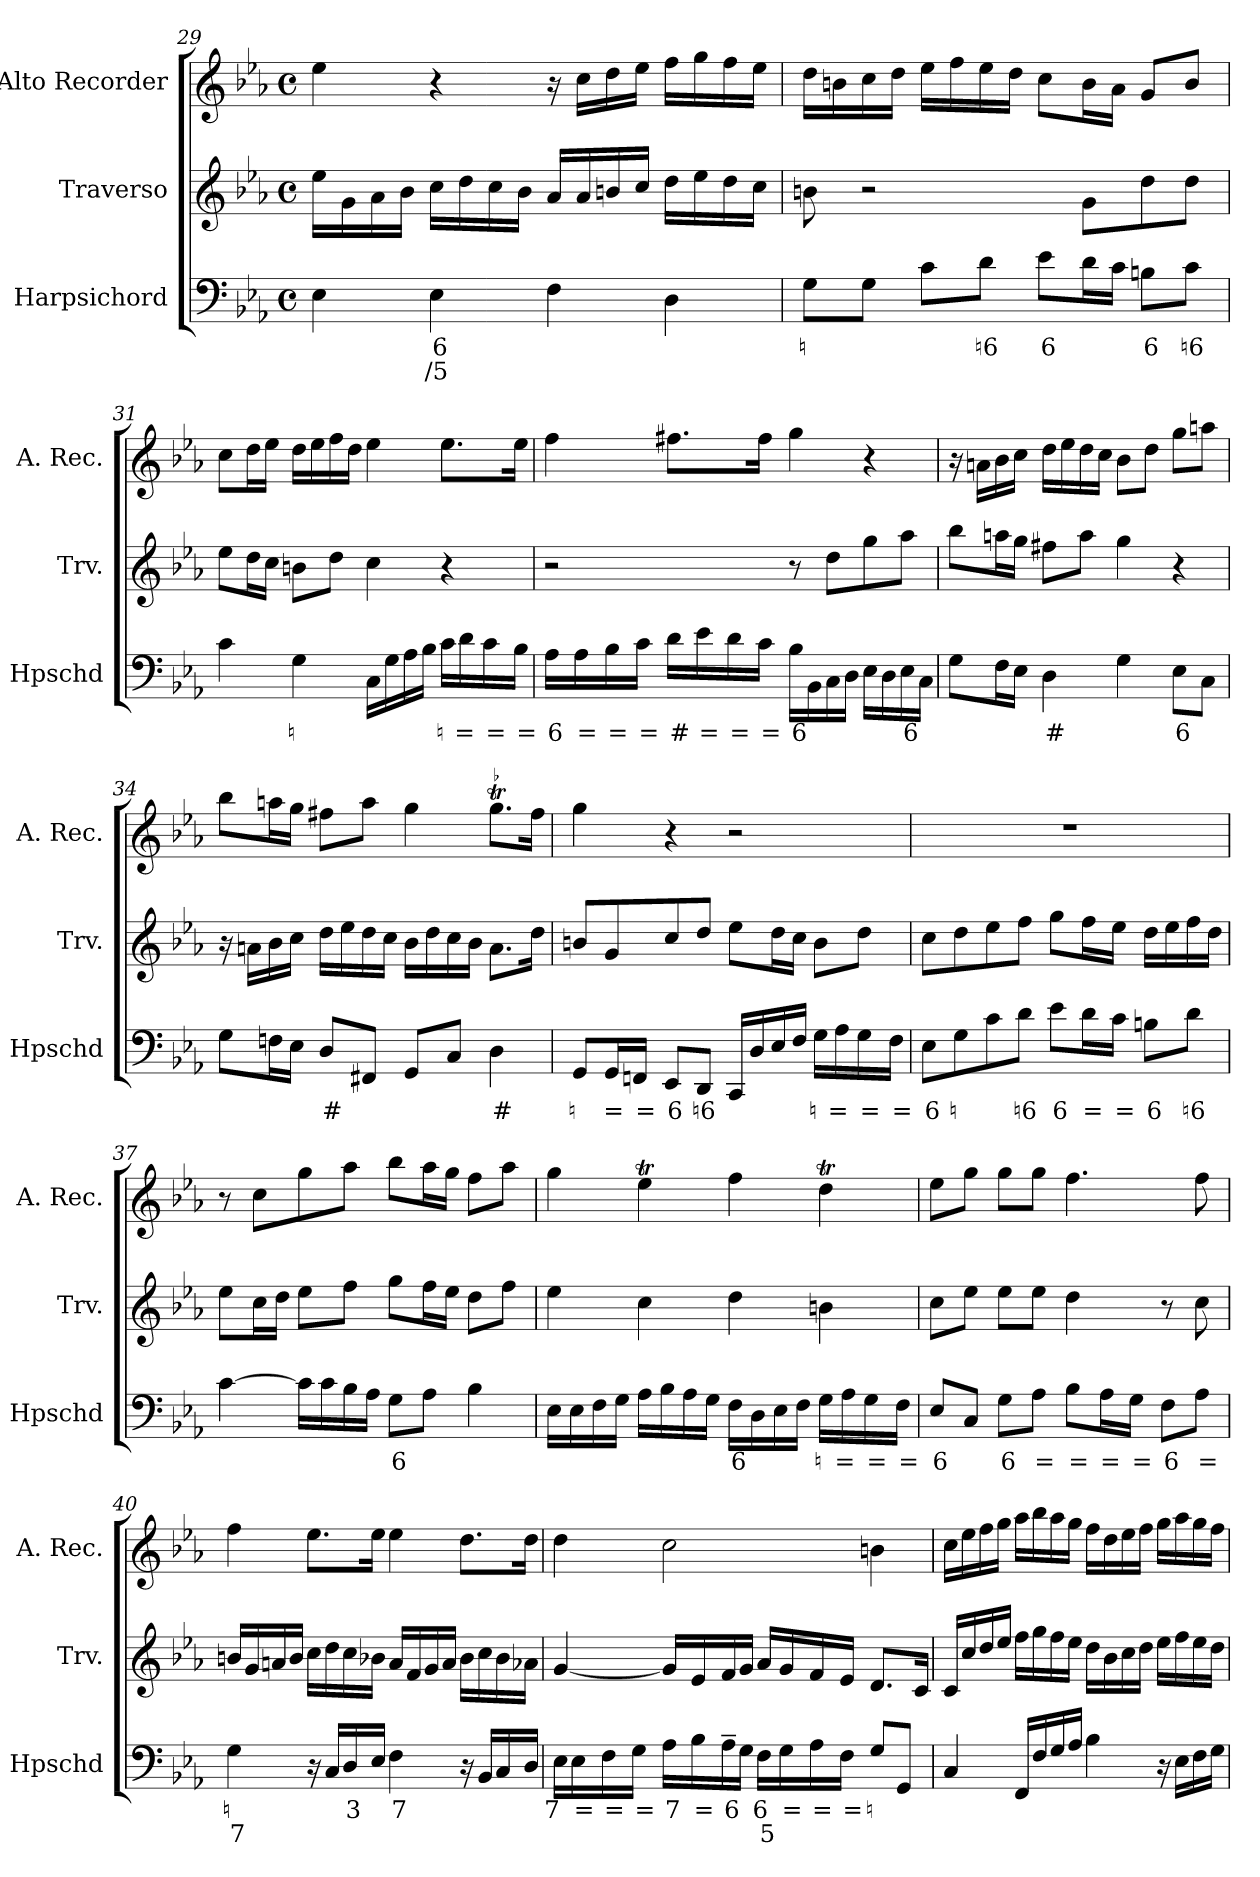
**kern	**text	**text	**kern	**kern
*part3	*part3	*part3	*part2	*part1
*staff3	*staff3	*staff3	*staff2	*staff1
*I"Harpsichord	*	*	*I"Traverso	*I"Alto Recorder
*I'Hpschd	*	*	*I'Trv.	*I'A. Rec.
*clefF4	*	*	*clefG2	*clefG2
*k[b-e-a-]	*	*	*k[b-e-a-]	*k[b-e-a-]
*M4/4	*	*	*M4/4	*M4/4
*met(c)	*	*	*met(c)	*met(c)
=29	=29	=29	=29	=29
4E-\	.	.	16ee-\LL	4ee-\
.	.	.	16g\	.
.	.	.	16a-\	.
.	.	.	16b-\JJ	.
4E-\	6	/5	16cc\LL	4r
.	.	.	16dd\	.
.	.	.	16cc\	.
.	.	.	16b-\JJ	.
4F\	.	.	16a-/LL	16r
.	.	.	16a-/	16cc\LL
.	.	.	16bn/	16dd\
.	.	.	16cc/JJ	16ee-\JJ
4D\	.	.	16dd\LL	16ff\LL
.	.	.	16ee-\	16gg\
.	.	.	16dd\	16ff\
.	.	.	16cc\JJ	16ee-\JJ
=30	=30	=30	=30	=30
8G\L	♮	.	8bn\	16dd\LL
.	.	.	.	16bn\
8G\J	.	.	2r	16cc\
.	.	.	.	16dd\JJ
8c\L	.	.	.	16ee-\LL
.	.	.	.	16ff\
8d\J	♮6	.	.	16ee-\
.	.	.	.	16dd\JJ
8e-\L	6	.	.	8cc\L
16d\L	.	.	8g\L	16b\L
16c\JJ	.	.	.	16a-\JJ
8Bn\L	6	.	8dd\	8g/L
8c\J	♮6	.	8dd\J	8b/J
=31	=31	=31	=31	=31
4c\	.	.	8ee-\L	8cc\L
.	.	.	16dd\L	16dd\L
.	.	.	16cc\JJ	16ee-\JJ
4G\	♮	.	8bn\L	16dd\LL
.	.	.	.	16ee-\
.	.	.	8dd\J	16ff\
.	.	.	.	16dd\JJ
16C\LL	.	.	4cc\	4ee-\
16G\	.	.	.	.
16A-\	.	.	.	.
16B-\JJ	.	.	.	.
16c\LL	♮	.	4r	8.ee-\L
16d\	=	.	.	.
16c\	=	.	.	.
16B-\JJ	=	.	.	16ee-\Jk
=32	=32	=32	=32	=32
16A-\LL	6	.	2r	4ff\
16A-\	=	.	.	.
16B-\	=	.	.	.
16c\JJ	=	.	.	.
16d\LL	#	.	.	8.ff#X\L
16e-\	=	.	.	.
16d\	=	.	.	.
16c\JJ	=	.	.	16ff#\Jk
16B-\LL	6	.	8r	4gg\
16BB-\	.	.	.	.
16C\	.	.	8dd\L	.
16D\JJ	.	.	.	.
16E-\LL	.	.	8gg\	4r
16D\	.	.	.	.
16E-\	6	.	8aa-\J	.
16C\JJ	.	.	.	.
=33	=33	=33	=33	=33
8G\L	.	.	8bb-\L	16r
.	.	.	.	16an\LL
16F\L	.	.	16aan\L	16b-\
16E-\JJ	.	.	16gg\JJ	16cc\JJ
4D\	#	.	8ff#X\L	16dd\LL
.	.	.	.	16ee-\
.	.	.	8aa\J	16dd\
.	.	.	.	16cc\JJ
4G\	.	.	4gg\	8b-\L
.	.	.	.	8dd\J
8E-\L	6	.	4r	8gg\L
8C\J	.	.	.	8aan\J
=34	=34	=34	=34	=34
8G\L	.	.	16r	8bb-\L
.	.	.	16an\LL	.
16Fn\L	.	.	16b-\	16aan\L
16E-\JJ	.	.	16cc\JJ	16gg\JJ
8D/L	#	.	16dd\LL	8ff#X\L
.	.	.	16ee-\	.
8FF#X/J	.	.	16dd\	8aa\J
.	.	.	16cc\JJ	.
8GG/L	.	.	16b-\LL	4gg\
.	.	.	16dd\	.
8C/J	.	.	16cc\	.
.	.	.	16b-\JJ	.
4D\	#	.	8.a\L	8.ggt\L
.	.	.	16dd\Jk	16ff#\Jk
=35	=35	=35	=35	=35
8GG/L	♮	.	8bn/L	4gg\
16GG/L	=	.	8g/	.
16FFn/JJ	=	.	.	.
8EE-/L	6	.	8cc/	4r
8DD/J	♮6	.	8dd/J	.
16CC/LL	.	.	8ee-\L	2r
16D/	.	.	.	.
16E-/	.	.	16dd\L	.
16F/JJ	.	.	16cc\JJ	.
16G\LL	♮	.	8b\L	.
16A-\	=	.	.	.
16G\	=	.	8dd\J	.
16F\JJ	=	.	.	.
=36	=36	=36	=36	=36
8E-\L	6	.	8cc\L	1r
8G\	♮	.	8dd\	.
8c\	.	.	8ee-\	.
8d\J	♮6	.	8ff\J	.
8e-\L	6	.	8gg\L	.
16d\L	=	.	16ff\L	.
16c\JJ	=	.	16ee-\JJ	.
8Bn\L	6	.	16dd\LL	.
.	.	.	16ee-\	.
8d\J	♮6	.	16ff\	.
.	.	.	16dd\JJ	.
=37	=37	=37	=37	=37
[4c\	.	.	8ee-\L	8r
.	.	.	16cc\L	8cc\L
.	.	.	16dd\JJ	.
16c\LL]	.	.	8ee-\L	8gg\
16c\	.	.	.	.
16B-\	.	.	8ff\J	8aa-\J
16A-\JJ	.	.	.	.
8G\L	6	.	8gg\L	8bb-\L
8A-\J	.	.	16ff\L	16aa-\L
.	.	.	16ee-\JJ	16gg\JJ
4B-\	.	.	8dd\L	8ff\L
.	.	.	8ff\J	8aa-\J
=38	=38	=38	=38	=38
16E-\LL	.	.	4ee-\	4gg\
16E-\	.	.	.	.
16F\	.	.	.	.
16G\JJ	.	.	.	.
16A-\LL	.	.	4cc\	4ee-T\
16B-\	.	.	.	.
16A-\	.	.	.	.
16G\JJ	.	.	.	.
16F\LL	6	.	4dd\	4ff\
16D\	.	.	.	.
16E-\	.	.	.	.
16F\JJ	.	.	.	.
16G\LL	♮	.	4bn\	4ddt\
16A-\	=	.	.	.
16G\	=	.	.	.
16F\JJ	=	.	.	.
=39	=39	=39	=39	=39
8E-/L	6	.	8cc\L	8ee-\L
8C/J	.	.	8ee-\J	8gg\J
8G\L	6	.	8ee-\L	8gg\L
8A-\J	=	.	8ee-\J	8gg\J
8B-\L	=	.	4dd\	4.ff\
16A-\L	=	.	.	.
16G\JJ	=	.	.	.
8F\L	6	.	8r	.
8A-\J	=	.	8cc\	8ff\
=40	=40	=40	=40	=40
4G\	♮	7	16bn/LL	4ff\
.	.	.	16g/	.
.	.	.	16an/	.
.	.	.	16b/JJ	.
16r	.	.	16cc\LL	8.ee-\L
16C/LL	.	.	16dd\	.
16D/	3	.	16cc\	.
16E-/JJ	.	.	16b-X\JJ	16ee-\Jk
4F\	7	.	16a/LL	4ee-\
.	.	.	16f/	.
.	.	.	16g/	.
.	.	.	16a/JJ	.
16r	.	.	16b-\LL	8.dd\L
16BB-/LL	.	.	16cc\	.
16C/	.	.	16b-\	.
16D/JJ	.	.	16a-X\JJ	16dd\Jk
=41	=41	=41	=41	=41
16E-\LL	7	.	[4g/	4dd\
16E-\	=	.	.	.
16F\	=	.	.	.
16G\JJ	=	.	.	.
16A-\LL	7	.	16g/LL]	2cc\
16B-\	=	.	16e-/	.
16A-~\	6	.	16f/	.
16G\JJ	.	.	16g/JJ	.
16F\LL	6	5	16a-/LL	.
16G\	=	.	16g/	.
16A-\	=	.	16f/	.
16F\JJ	=	.	16e-/JJ	.
8G/L	♮	.	8.d/L	4bn\
8GG/J	.	.	.	.
.	.	.	16c/Jk	.
=42	=42	=42	=42	=42
4C/	.	.	16c/LL	16cc\LL
.	.	.	16cc/	16ee-\
.	.	.	16dd/	16ff\
.	.	.	16ee-/JJ	16gg\JJ
16FF/LL	.	.	16ff\LL	16aa-\LL
16F/	.	.	16gg\	16bb-\
16G/	.	.	16ff\	16aa-\
16A-/JJ	.	.	16ee-\JJ	16gg\JJ
4B-\	.	.	16dd\LL	16ff\LL
.	.	.	16b-\	16dd\
.	.	.	16cc\	16ee-\
.	.	.	16dd\JJ	16ff\JJ
16r	.	.	16ee-\LL	16gg\LL
16E-\LL	.	.	16ff\	16aa-\
16F\	.	.	16ee-\	16gg\
16G\JJ	.	.	16dd\JJ	16ff\JJ
=	=	=	=	=
*-	*-	*-	*-	*-
